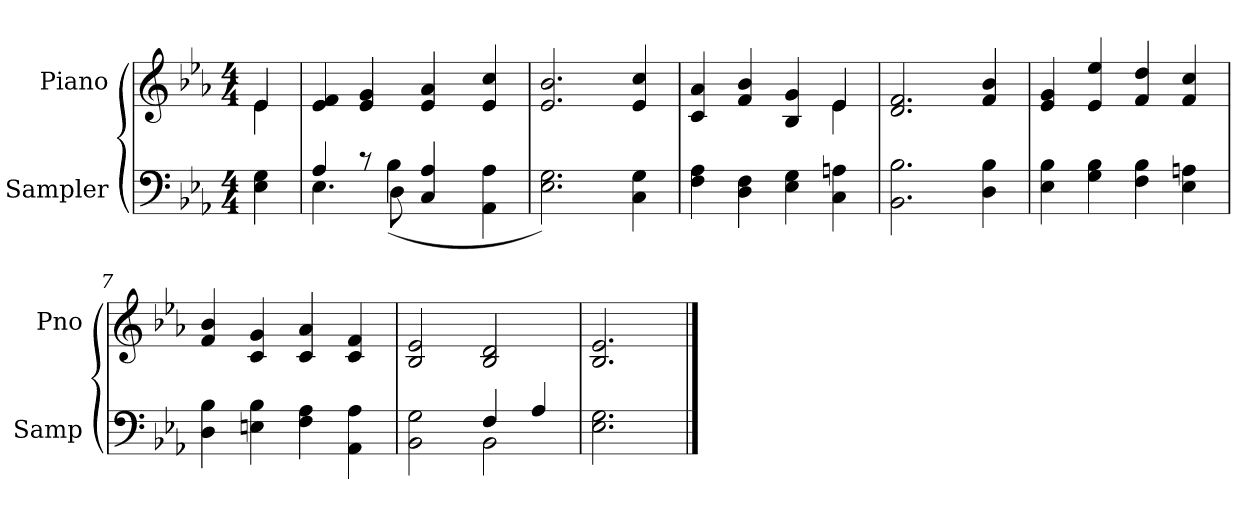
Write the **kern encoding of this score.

**kern	**kern
*part2	*part1
*staff2	*staff1
*I"Sampler	*I"Piano
*I'Samp	*I'Pno
*clefF4	*clefG2
*k[b-e-a-]	*k[b-e-a-]
*E-:	*E-:
*M4/4	*M4/4
=1	=1
*	*^
4E- 4G	4e-/	4e-
*	*v	*v
=2	=2
*^	*
4A-/	4.E-	4e- 4f
8r	.	4e- 4g
8D\	(4B-	.
4C 4A-	.	4e- 4a-
.	4.ryy	.
4AA- 4A-	.	4e- 4cc
*v	*v	*
=3	=3
2.E- 2.G)	2.e- 2.b-
4C 4G	4e- 4cc
=4	=4
*	*^
4F 4A-	4c 4a-	2.ryy
4D 4F	4f 4b-	.
4E- 4G	4B- 4g	.
4C 4An	4e-/	4e-
*	*v	*v
=5	=5
2.BB- 2.B-	2.d 2.f
4D 4B-	4f 4b-
=6	=6
4E- 4B-	4e- 4g
4G 4B-	4e- 4ee-
4F 4B-	4f 4dd
4E- 4An	4f 4cc
=7	=7
4D 4B-	4f 4b-
4En 4B-	4c 4g
4F 4A-	4c 4a-
4AA- 4A-	4c 4f
=8	=8
*^	*
2BB- 2G	2ryy	2B- 2e-
4F/	2BB-	2B- 2d
4A-/	.	.
*v	*v	*
=9	=9
2.E- 2.G	2.B- 2.e-
==	==
*-	*-
